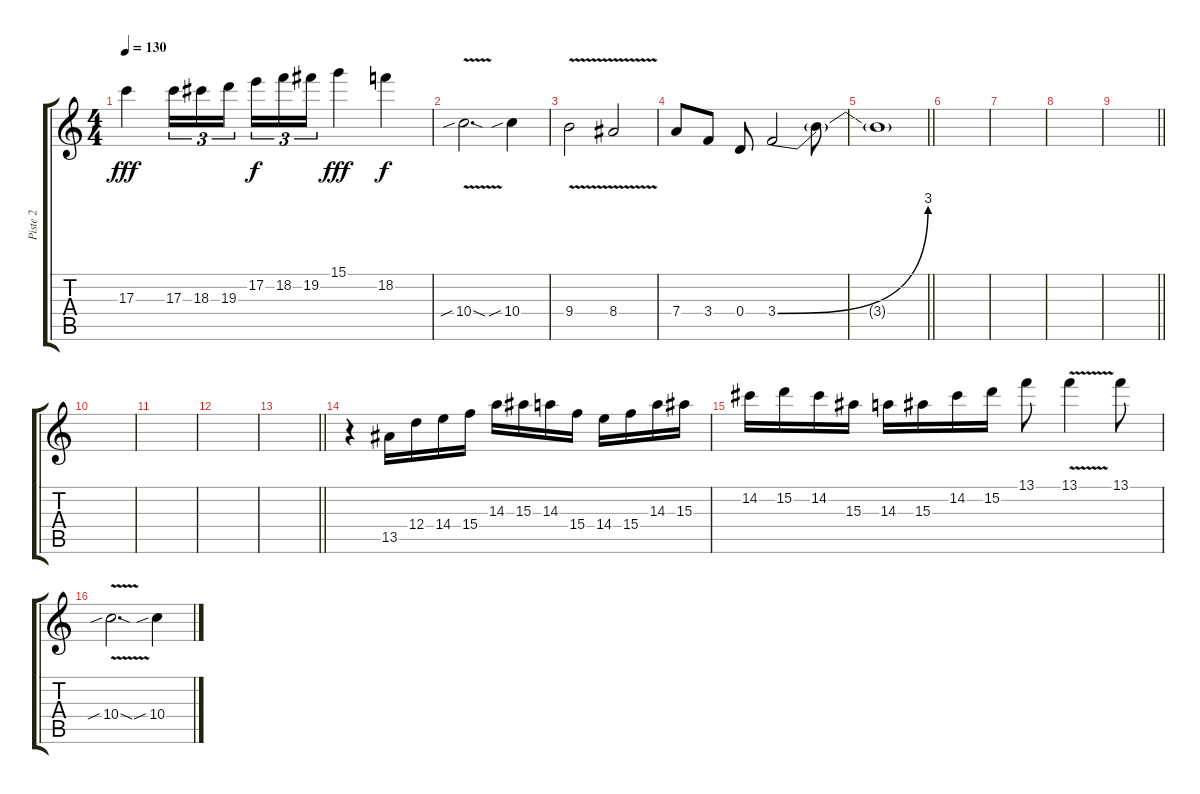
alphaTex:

\track ("Piste 2" "Piste 2") {instrument distortionguitar}
\staff {score tabs}
\tuning (E4 B3 G3 D3 A2 D2) {hide}
\ts (4 4)
\tempo 130
\clef g2
\ks c
17.3.4{dy fff} 17.3.16{tu (3 2)} 18.3.16{tu (3 2)} 19.3.16{tu (3 2) beam splitsecondary} 17.2.16{tu (3 2) dy f} 18.2.16{tu (3 2)} 19.2.16{tu (3 2)} 15.1.4{dy fff} 18.2.4{dy f} |
10.4{v sib sod}.2{d} 10.4{sib}.4 |
9.4{v}.2 8.4{v}.2 |
7.4.8 3.4.8 0.4.8 3.4{be (bend 0 0 60 12)}.2 3.4{t}.8 |
\barLineRight lightlight
3.4{t}.1 |
|
|
|
\barLineRight lightlight
|
|
|
|
\barLineRight lightlight
|
r.4 13.5.16 12.4.16 14.4.16 15.4.16 14.3.16 15.3.16 14.3.16 15.4.16 14.4.16 15.4.16 14.3.16 15.3.16 |
14.2.16 15.2.16 14.2.16 15.3.16 14.3.16 15.3.16 14.2.16 15.2.16 13.1.8 13.1{v}.4 13.1.8 |
10.4{v sib sod}.2{d} 10.4{sib}.4
